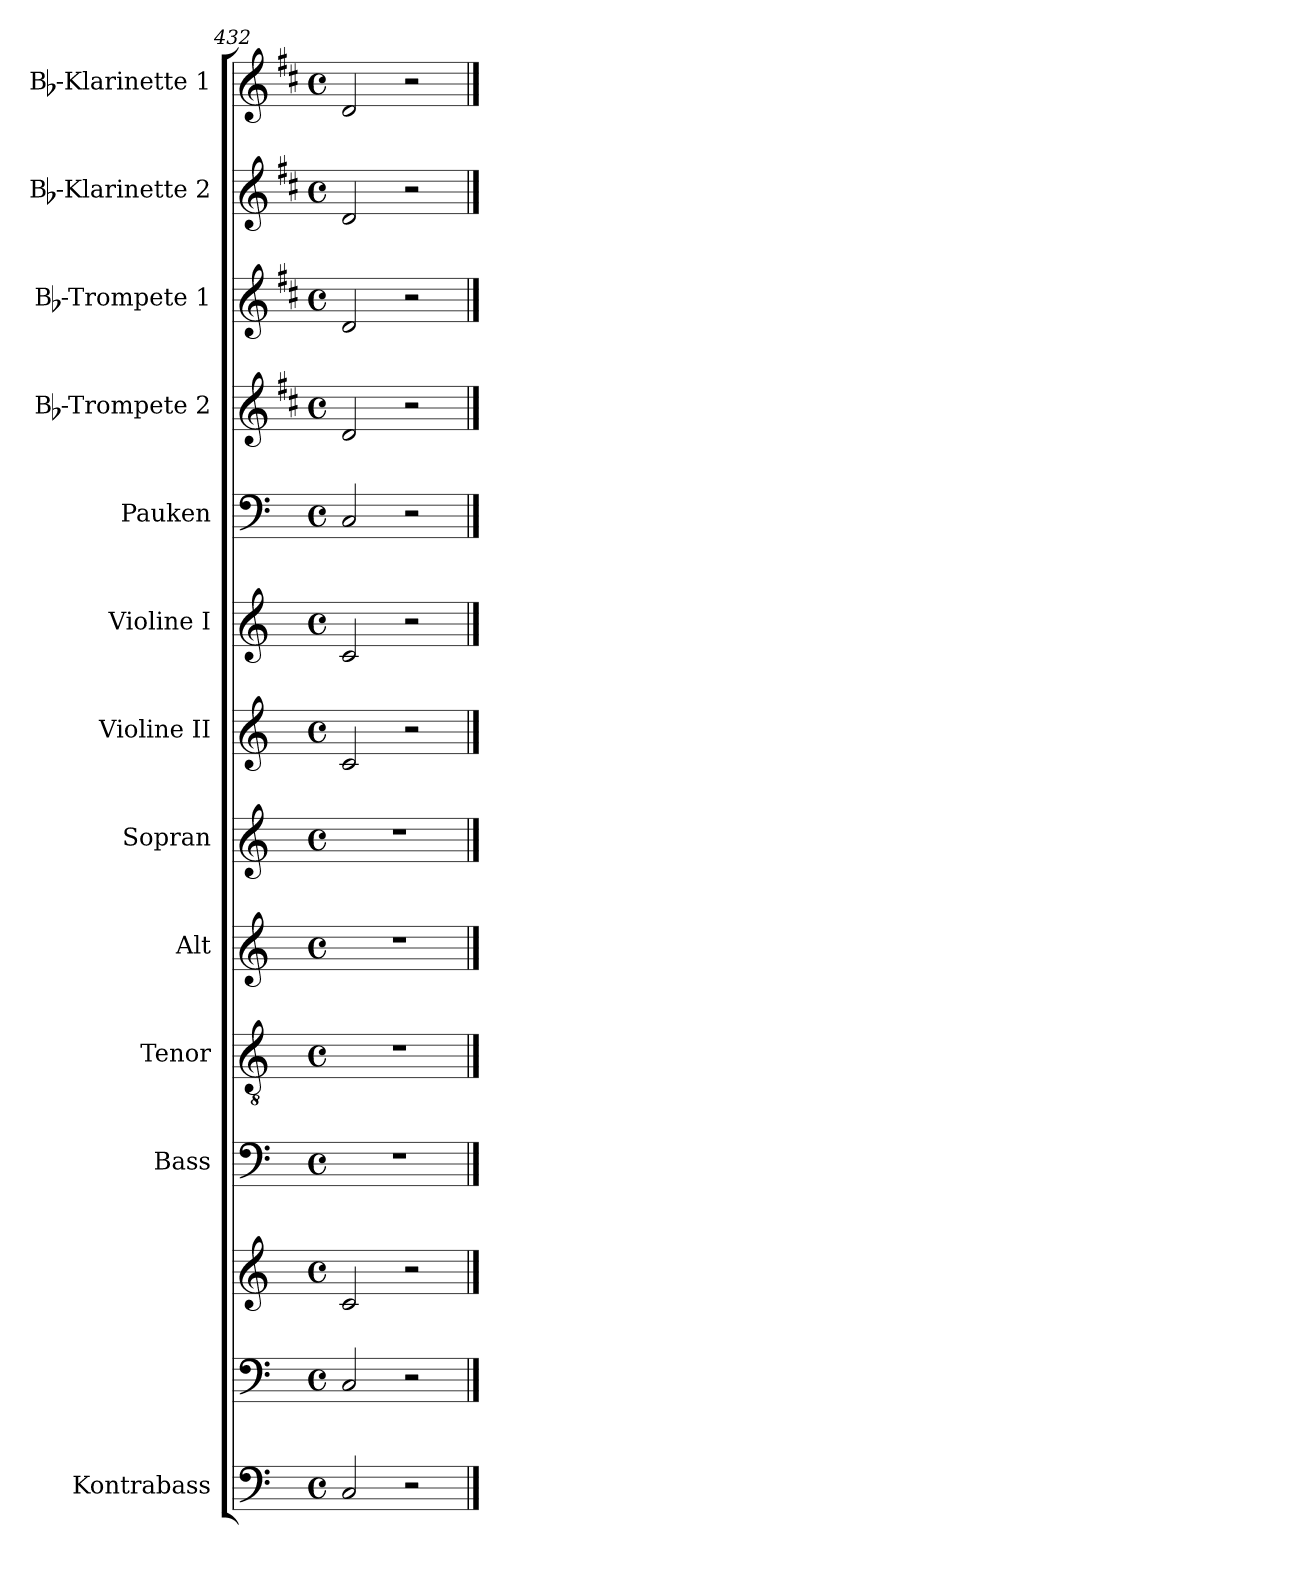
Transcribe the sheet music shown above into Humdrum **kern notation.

**kern	**kern	**kern	**kern	**kern	**kern	**kern	**kern	**kern	**kern	**kern	**kern	**kern	**kern
*part13	*part12	*part12	*part11	*part10	*part9	*part8	*part7	*part6	*part5	*part4	*part3	*part2	*part1
*staff14	*staff13	*staff12	*staff11	*staff10	*staff9	*staff8	*staff7	*staff6	*staff5	*staff4	*staff3	*staff2	*staff1
*I"Kontrabass	*	*	*I"Bass	*I"Tenor	*I"Alt	*I"Sopran	*I"Violine II	*I"Violine I	*I"Pauken	*I"Bb-Trompete 2	*I"Bb-Trompete 1	*I"Bb-Klarinette 2	*I"Bb-Klarinette 1
*I'Kb.	*	*	*I'B.	*I'T.	*I'A.	*I'S.	*I'Vl. II	*I'Vl. I	*I'Pk.	*I'Bb Trp. 2	*I'Bb Trp. 1	*I'Bb Kl. 2	*I'Bb Kl. 1
*clefF4	*clefF4	*clefG2	*clefF4	*clefGv2	*clefG2	*clefG2	*clefG2	*clefG2	*clefF4	*clefG2	*clefG2	*clefG2	*clefG2
*ITrd7c12	*	*	*	*	*	*	*	*	*	*ITrd1c2	*ITrd1c2	*ITrd1c2	*ITrd1c2
*k[]	*k[]	*k[]	*k[]	*k[]	*k[]	*k[]	*k[]	*k[]	*k[]	*k[]	*k[]	*k[]	*k[]
*C:	*C:	*C:	*C:	*C:	*C:	*C:	*C:	*C:	*C:	*C:	*C:	*C:	*C:
*M4/4	*M4/4	*M4/4	*M4/4	*M4/4	*M4/4	*M4/4	*M4/4	*M4/4	*M4/4	*M4/4	*M4/4	*M4/4	*M4/4
*met(c)	*met(c)	*met(c)	*met(c)	*met(c)	*met(c)	*met(c)	*met(c)	*met(c)	*met(c)	*met(c)	*met(c)	*met(c)	*met(c)
=432	=432	=432	=432	=432	=432	=432	=432	=432	=432	=432	=432	=432	=432
2CC/	2C/	2c/	1r	1r	1r	1r	2c/	2c/	2C/	2c/	2c/	2c/	2c/
2r	2r	2r	.	.	.	.	2r	2r	2r	2r	2r	2r	2r
==	==	==	==	==	==	==	==	==	==	==	==	==	==
*-	*-	*-	*-	*-	*-	*-	*-	*-	*-	*-	*-	*-	*-
